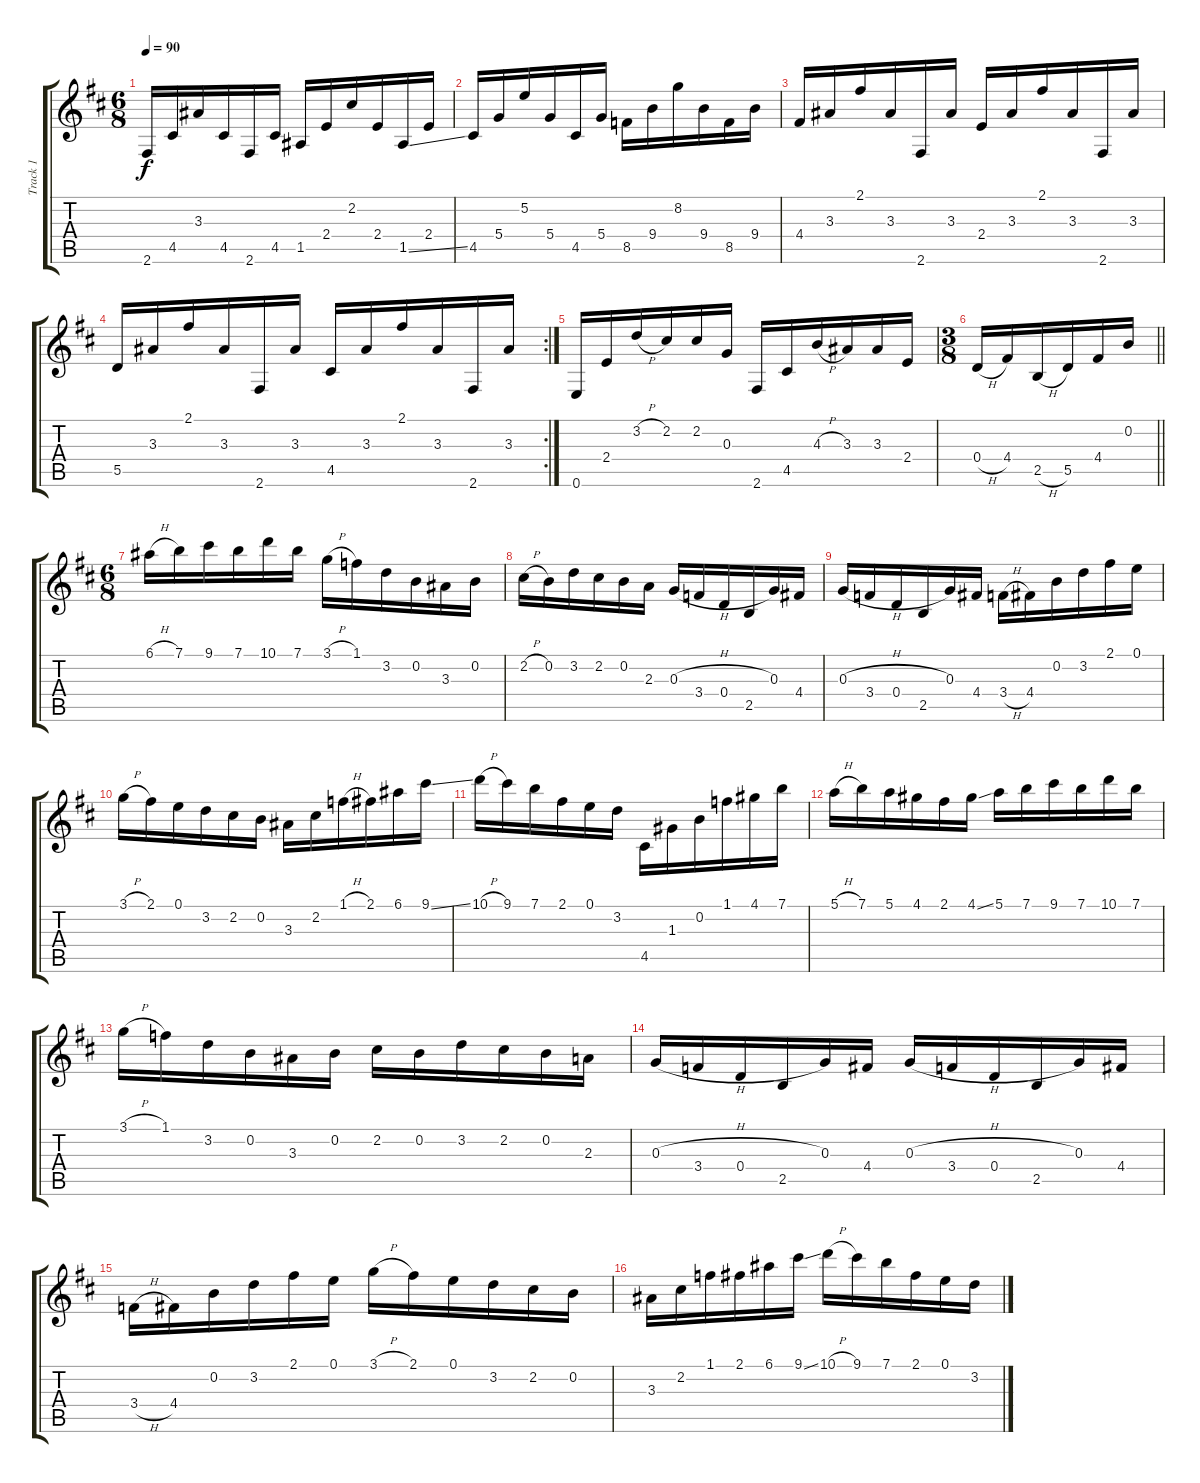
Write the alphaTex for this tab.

\track ("Track 1" "Track 1") {instrument acousticguitarnylon}
\staff {score tabs}
\tuning (E4 B3 G3 D3 A2 E2) {hide}
\ts (6 8)
\tempo 90
\clef g2
\ks d
2.6.16{dy f} 4.5.16 3.3.16 4.5.16 2.6.16 4.5.16 1.5.16 2.4.16 2.2.16 2.4.16 1.5{ss}.16 2.4.16 |
4.5.16 5.4.16 5.2.16 5.4.16 4.5.16 5.4.16 8.5.16 9.4.16 8.2.16 9.4.16 8.5.16 9.4.16 |
4.4.16 3.3.16 2.1.16 3.3.16 2.6.16 3.3.16 2.4.16 3.3.16 2.1.16 3.3.16 2.6.16 3.3.16 |
\rc 2
5.5.16 3.3.16 2.1.16 3.3.16 2.6.16 3.3.16 4.5.16 3.3.16 2.1.16 3.3.16 2.6.16 3.3.16 |
0.6.16 2.4.16 3.2{h}.16 2.2.16 2.2.16 0.3.16 2.6.16 4.5.16 4.3{h}.16 3.3.16 3.3.16 2.4.16 |
\ts (3 8)
\barLineRight lightlight
0.4{h}.16 4.4.16 2.5{h}.16 5.5.16 4.4.16 0.2.16 |
\ts (6 8)
6.1{h}.16 7.1.16 9.1.16 7.1.16 10.1.16 7.1.16 3.1{h}.16 1.1.16 3.2.16 0.2.16 3.3.16 0.2.16 |
2.2{h}.16 0.2.16 3.2.16 2.2.16 0.2.16 2.3.16 0.3{h}.16 3.4.16 0.4.16 2.5.16 0.3.16 4.4.16 |
0.3{h}.16 3.4.16 0.4.16 2.5.16 0.3.16 4.4.16 3.4{h}.16 4.4.16 0.2.16 3.2.16 2.1.16 0.1.16 |
3.1{h}.16 2.1.16 0.1.16 3.2.16 2.2.16 0.2.16 3.3.16 2.2.16 1.1{h}.16 2.1.16 6.1.16 9.1{ss}.16 |
10.1{h}.16 9.1.16 7.1.16 2.1.16 0.1.16 3.2.16 4.5.16 1.3.16 0.2.16 1.1.16 4.1.16 7.1.16 |
5.1{h}.16 7.1.16 5.1.16 4.1.16 2.1.16 4.1{ss}.16 5.1.16 7.1.16 9.1.16 7.1.16 10.1.16 7.1.16 |
3.1{h}.16 1.1.16 3.2.16 0.2.16 3.3.16 0.2.16 2.2.16 0.2.16 3.2.16 2.2.16 0.2.16 2.3.16 |
0.3{h}.16 3.4.16 0.4.16 2.5.16 0.3.16 4.4.16 0.3{h}.16 3.4.16 0.4.16 2.5.16 0.3.16 4.4.16 |
3.4{h}.16 4.4.16 0.2.16 3.2.16 2.1.16 0.1.16 3.1{h}.16 2.1.16 0.1.16 3.2.16 2.2.16 0.2.16 |
3.3.16 2.2.16 1.1.16 2.1.16 6.1.16 9.1{ss}.16 10.1{h}.16 9.1.16 7.1.16 2.1.16 0.1.16 3.2.16
